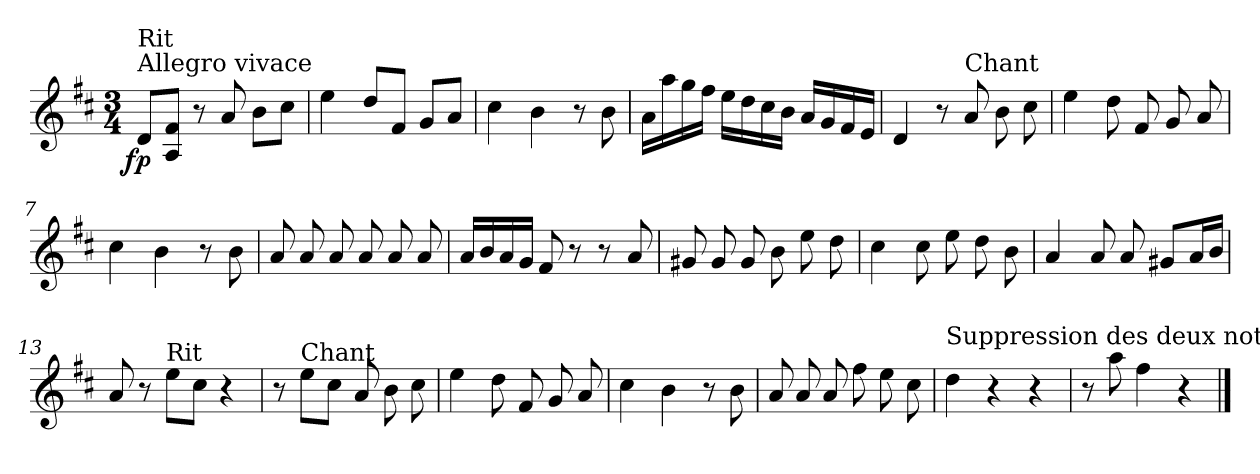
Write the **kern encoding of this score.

**kern	**dynam
*part1	*part1
*staff1	*staff1
*clefG2	*
*k[f#c#]	*
*D:	*
*M3/4	*
=1	=1
!LO:TX:a:t=Allegro vivace	!
!LO:TX:a:t=Rit	!
!	!LO:DY:b:cj
8d/L	fp
8A/ 8f#/J	.
8r	.
8a/	.
8b\L	.
8cc#\J	.
=2	=2
4ee\	.
8dd/L	.
8f#/J	.
8g/L	.
8a/J	.
=3	=3
4cc#\	.
4b\	.
8r	.
8b\	.
=4	=4
16a\LL	.
16aa\	.
16gg\	.
16ff#\JJ	.
16ee\LL	.
16dd\	.
16cc#\	.
16b\JJ	.
16a/LL	.
16g/	.
16f#/	.
16e/JJ	.
=5	=5
4d/	.
8r	.
!LO:TX:a:t=Chant	!
8a/	.
8b\	.
8cc#\	.
!!LO:LB:g=z
=6	=6
4ee\	.
8dd\	.
8f#/	.
8g/	.
8a/	.
=7	=7
4cc#\	.
4b\	.
8r	.
8b\	.
=8	=8
8a/	.
8a/	.
8a/	.
8a/	.
8a/	.
8a/	.
=9	=9
16a/LL	.
16b/	.
16a/	.
16g/JJ	.
8f#/	.
8r	.
8r	.
8a/	.
=10	=10
8g#X/	.
8g#/	.
8g#/	.
8b\	.
8ee\	.
8dd\	.
=11	=11
4cc#\	.
8cc#\	.
8ee\	.
8dd\	.
8b\	.
!!LO:LB:g=z
=12	=12
4a/	.
8a/	.
8a/	.
8g#X/L	.
16a/L	.
16b/JJ	.
=13	=13
8a/	.
8r	.
!LO:TX:a:t=Rit	!
8ee\L	.
8cc#\J	.
4r	.
=14	=14
8r	.
!LO:TX:a:t=Chant	!
8ee\L	.
8cc#\J	.
8a/	.
8b\	.
8cc#\	.
=15	=15
4ee\	.
8dd\	.
8f#/	.
8g/	.
8a/	.
=16	=16
4cc#\	.
4b\	.
8r	.
8b\	.
=17	=17
8a/	.
8a/	.
8a/	.
8ff#\	.
8ee\	.
8cc#\	.
!!LO:LB:g=z
=18	=18
!LO:TX:a:t=Suppression des deux notes de ritournelle	!
4dd\	.
4r	.
4r	.
=19	=19
8r	.
8aa\	.
4ff#\	.
4r	.
==	==
*-	*-
